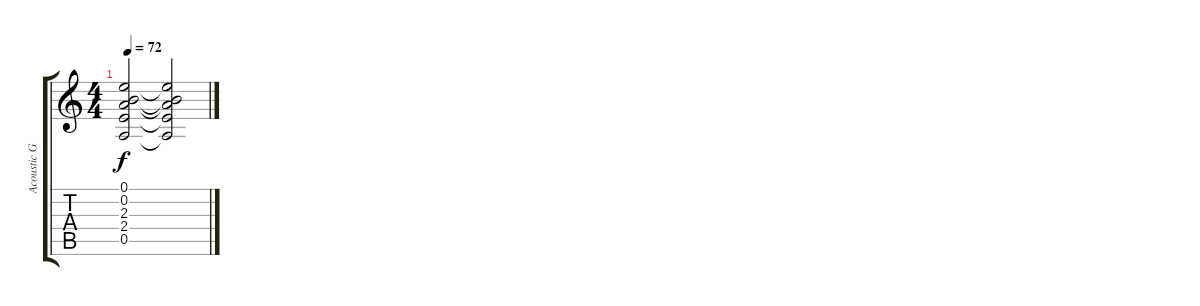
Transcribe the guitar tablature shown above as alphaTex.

\track ("Acoustic Guitar" "Acoustic G") {instrument acousticguitarnylon}
\staff {score tabs}
\tuning (E4 B3 G3 D3 A2 E2) {hide}
\ts (4 4)
\tempo 72
\clef g2
\ks c
(0.1{t} 0.2{t} 2.3{t} 2.4{t} 0.5{t}).2{dy f} (0.1{t} 0.2{t} 2.3{t} 2.4{t} 0.5{t}).2
